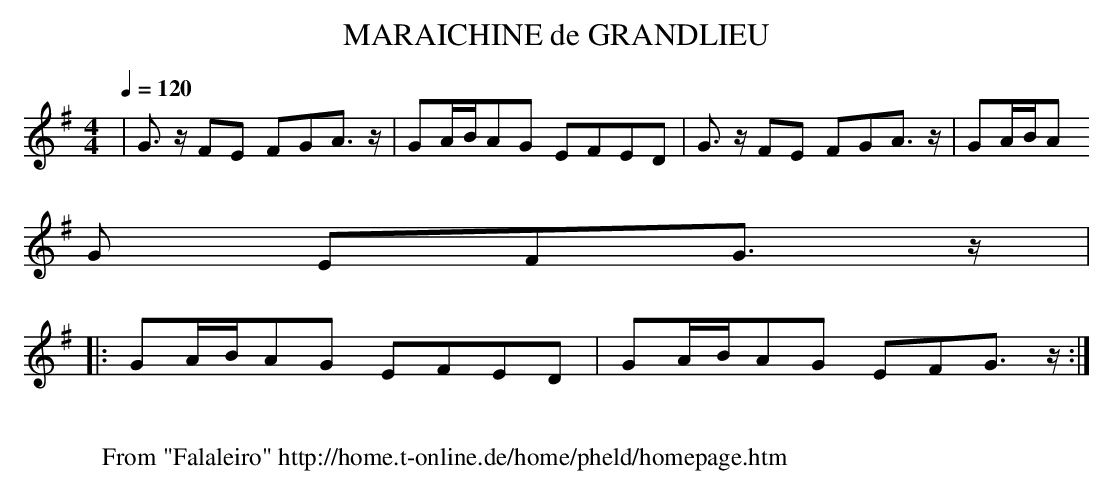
X:1
T:MARAICHINE de GRANDLIEU
M:4/4
L:1/8
Q:1/4=120
K:G
|G3/2 z/2 FE FGA3/2 z/2 |GA/2B/2AG EFED|G3/2 z/2 FE FGA3/2 z/2 |GA/2B/2A
G EFG3/2 z/2 |
|:GA/2B/2AG EFED|GA/2B/2AG EFG3/2 z/2:|
W:
W: From "Falaleiro" http://home.t-online.de/home/pheld/homepage.htm
